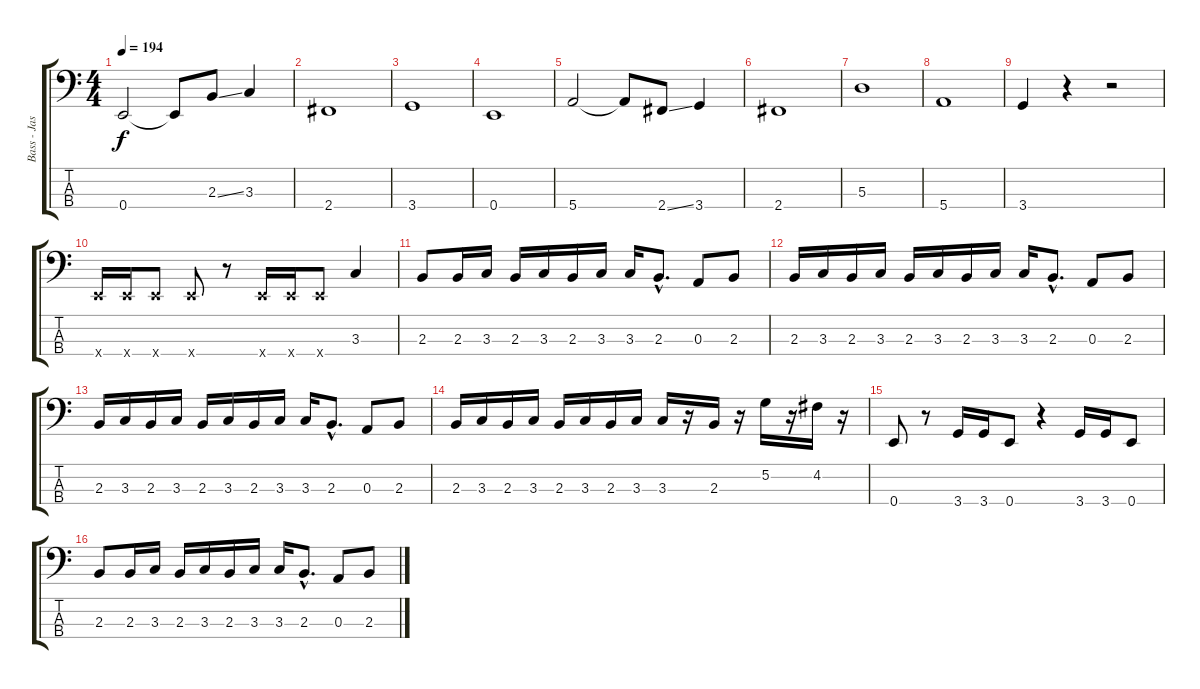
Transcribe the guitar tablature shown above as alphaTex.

\track ("Bass - Jason" "Bass - Jas") {instrument electricbassfinger}
\staff {score tabs}
\tuning (G2 D2 A1 E1) {hide}
\ts (4 4)
\tempo 194
\clef f4
\ks c
0.4.2{dy f} 0.4{t}.8 2.3{ss}.8 3.3.4 |
2.4.1 |
3.4.1 |
0.4.1 |
5.4.2 5.4{t}.8 2.4{ss}.8 3.4.4 |
2.4.1 |
5.3.1 |
5.4.1 |
3.4.4 r.4 r.2 |
0.4{x}.16 0.4{x}.16 0.4{x}.8 0.4{x}.8 r.8 0.4{x}.16 0.4{x}.16 0.4{x}.8 3.3.4 |
2.3.8 2.3.16 3.3.16 2.3.16 3.3.16 2.3.16 3.3.16 3.3.16 2.3{hac}.8{d} 0.3.8 2.3.8 |
2.3.16 3.3.16 2.3.16 3.3.16 2.3.16 3.3.16 2.3.16 3.3.16 3.3.16 2.3{hac}.8{d} 0.3.8 2.3.8 |
2.3.16 3.3.16 2.3.16 3.3.16 2.3.16 3.3.16 2.3.16 3.3.16 3.3.16 2.3{hac}.8{d} 0.3.8 2.3.8 |
2.3.16 3.3.16 2.3.16 3.3.16 2.3.16 3.3.16 2.3.16 3.3.16 3.3.16 r.16 2.3.16 r.16 5.2.16 r.16 4.2.16 r.16 |
0.4.8 r.8 3.4.16 3.4.16 0.4.8 r.4 3.4.16 3.4.16 0.4.8 |
2.3.8 2.3.16 3.3.16 2.3.16 3.3.16 2.3.16 3.3.16 3.3.16 2.3{hac}.8{d} 0.3.8 2.3.8
